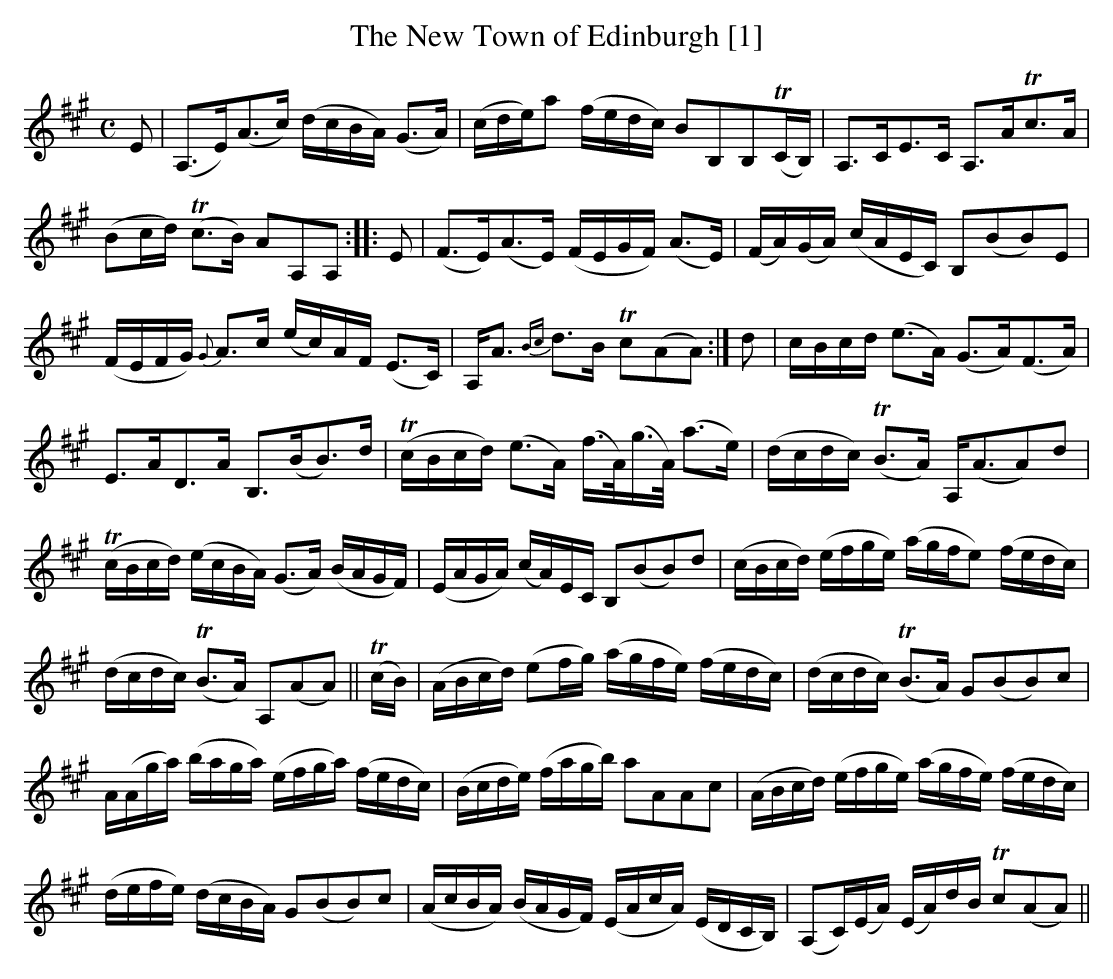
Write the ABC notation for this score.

X:1
T:New Town of Edinburgh [1], The
M:C
L:1/8
K:A
E|(A,>E)(A>c) (d/c/B/A/) (G>A)|(c/d/e/)a (f/e/d/c/) BB,B,T(C/B,/)|A,>CE>C A,>ATc>A|
(Bc/d/) T(c>B) AA,A,:||:E|(F>E)(A>E) (F/E/G/F/) (A>E)|(F/A/)(G/A/) (c/A/E/C/) B,(BB)E|
(F/E/F/G/) {G}A>c (e/c/)A/F/ (E>C)|A,<A {Bc}d>B Tc(AA):|d|c/B/c/d/ (e>A) (G>A)(F>A)|
E>AD>A B,>(BB>)d|T(c/B/c/d/) (e>A) (f/>A/)(g/>A/) (a>e)|(d/c/d/c/) T(B>A) A,<(AA)d|
T(c/B/c/d/) (e/c/B/A/) (G>A) (B/A/G/F/)|(E/A/G/A/) (c/A/)E/C/ B,(BB)d|(c/B/c/d/) (e/f/g/e/) (a/g/f/e) (f/e/d/c/)|
(d/c/d/c/) T(B>A) A,(AA)||T(c/B/)|(A/B/c/d/) (ef/g/) (a/g/f/e/) (f/e/d/c/)|(d/c/d/c/) T(B>A) G(BB)c|
A/(A/g/a/) (b/a/g/a/) (e/f/g/a/) (f/e/d/c/)|(B/c/d/e/) (f/a/g/b/) aAAc|(A/B/c/d/) (e/f/g/e/) (a/g/f/e/) (f/e/d/c/)|
(d/e/f/e/) (d/c/B/A/) G(BB)c|(A/c/B/A/) (B/A/G/F/) (E/A/c/A/) (E/D/C/B,/)|(A,C/)(E/A/) (E/A/)d/B/ Tc(AA)||
